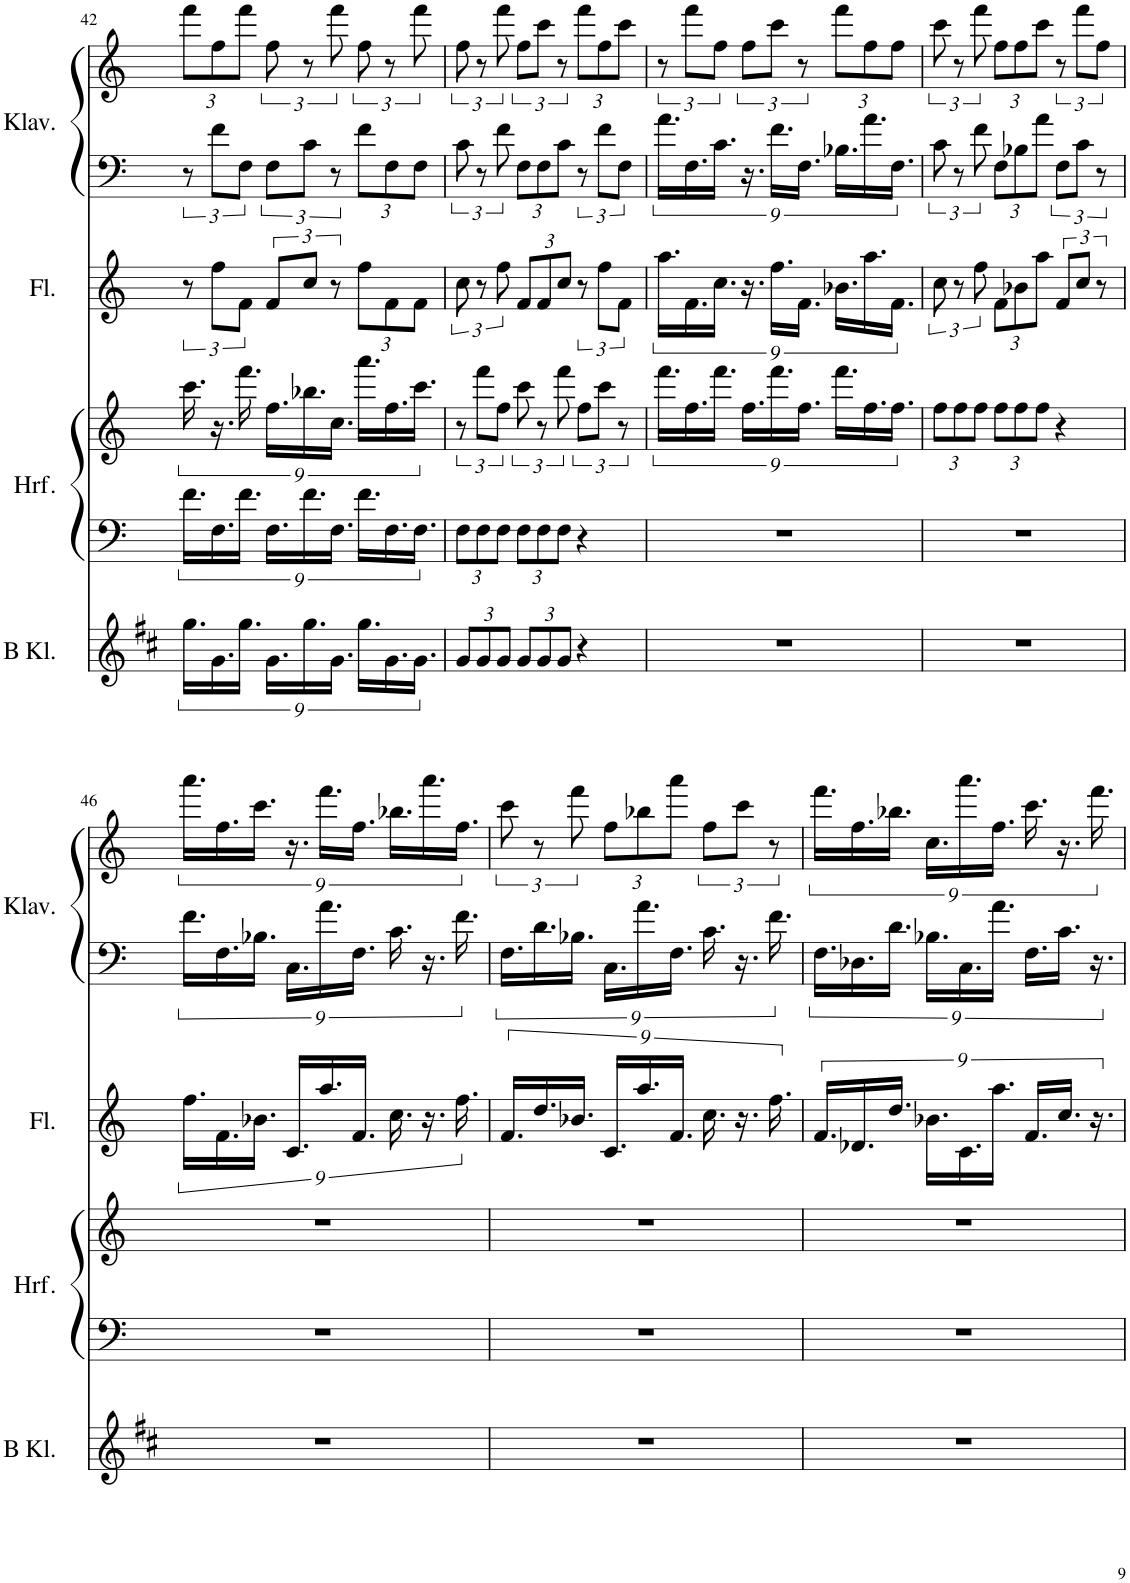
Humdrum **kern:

**kern	**kern	**kern	**kern	**kern	**kern
*part4	*part3	*part3	*part2	*part1	*part1
*staff6	*staff5	*staff4	*staff3	*staff2	*staff1
*I"Klarinette in B	*I"Harfe	*	*I"Flöte	*I"Klavier	*
*	*I'Hrf.	*	*I'Fl.	*I'Klav.	*
!!LO:PB:g=z
*clefG2	*clefF4	*clefG2	*clefG2	*clefF4	*clefG2
*Trd1c2	*	*	*	*	*
*k[f#c#]	*k[]	*k[]	*k[]	*k[]	*k[]
*M3/4	*M3/4	*M3/4	*M3/4	*M3/4	*M3/4
*	*	*	*	*	*Xbrackettup
=42	=42	=42	=42	=42	=42
18.gg\LL	18.f\LL	18.ccc\	12r	12r	12fff\L
18.g\	18.F\	18.r	12ff\L	12f\L	12ff\
18.gg\JJ	18.f\JJ	18.fff\	12f\J	12F\J	12fff\J
*	*	*	*	*	*brackettup
18.g\LL	18.F\LL	18.ff\LL	12f/L	12F\L	12ff\
18.gg\	18.f\	18.bb-X\	12cc/J	12c\J	12r
18.g\JJ	18.F\JJ	18.cc\JJ	12r	12r	12fff\
*	*	*	*Xbrackettup	*Xbrackettup	*
18.gg\LL	18.f\LL	18.aaa\LL	12ff\L	12f\L	12ff\
18.g\	18.F\	18.ff\	12f\	12F\	12r
18.g\JJ	18.F\JJ	18.ccc\JJ	12f\J	12F\J	12fff\
=43	=43	=43	=43	=43	=43
*Xbrackettup	*Xbrackettup	*	*brackettup	*brackettup	*
12g/L	12F\L	12r	12cc\	12c\	12ff\
12g/	12F\	12fff\L	12r	12r	12r
12g/J	12F\J	12ff\J	12ff\	12f\	12fff\
*	*	*	*Xbrackettup	*Xbrackettup	*
12g/L	12F\L	12ccc\	12f/L	12F\L	12ff\L
12g/	12F\	12r	12f/	12F\	12ccc\J
12g/J	12F\J	12fff\	12cc/J	12c\J	12r
*	*	*	*brackettup	*brackettup	*Xbrackettup
4r	4r	12ff\L	12r	12r	12fff\L
.	.	12ccc\J	12ff\L	12f\L	12ff\
.	.	12r	12f\J	12F\J	12ccc\J
=44	=44	=44	=44	=44	=44
*	*	*	*	*	*brackettup
2.r	2.r	18.fff\LL	18.aa\LL	18.a\LL	12r
.	.	18.ff\	18.f\	18.F\	12fff\L
.	.	18.fff\JJ	18.cc\JJ	18.c\JJ	12ff\J
.	.	18.ff\LL	18.r	18.r	12ff\L
.	.	18.fff\	18.ff\LL	18.f\LL	12ccc\J
.	.	18.ff\JJ	18.f\JJ	18.F\JJ	12r
*	*	*	*	*	*Xbrackettup
.	.	18.fff\LL	18.b-X\LL	18.B-X\LL	12fff\L
.	.	18.ff\	18.aa\	18.a\	12ff\
.	.	18.ff\JJ	18.f\JJ	18.F\JJ	12ff\J
=45	=45	=45	=45	=45	=45
*	*	*Xbrackettup	*	*	*brackettup
2.r	2.r	12ff\L	12cc\	12c\	12ccc\
.	.	12ff\	12r	12r	12r
.	.	12ff\J	12ff\	12f\	12fff\
*	*	*	*Xbrackettup	*Xbrackettup	*Xbrackettup
.	.	12ff\L	12f\L	12F\L	12ff\L
.	.	12ff\	12b-X\	12B-X\	12ff\
.	.	12ff\J	12aa\J	12a\J	12ccc\J
*	*	*	*brackettup	*brackettup	*brackettup
.	.	4r	12f/L	12F\L	12r
.	.	.	12cc/J	12c\J	12fff\L
.	.	.	12r	12r	12ff\J
!!LO:LB:g=z
=46	=46	=46	=46	=46	=46
2.r	2.r	2.r	18.ff\LL	18.f\LL	18.aaa\LL
.	.	.	18.f\	18.F\	18.ff\
.	.	.	18.b-X\JJ	18.B-X\JJ	18.ccc\JJ
.	.	.	18.c/LL	18.C\LL	18.r
.	.	.	18.aa/	18.a\	18.fff\LL
.	.	.	18.f/JJ	18.F\JJ	18.ff\JJ
.	.	.	18.cc\	18.c\	18.bb-X\LL
.	.	.	18.r	18.r	18.aaa\
.	.	.	18.ff\	18.f\	18.ff\JJ
=47	=47	=47	=47	=47	=47
2.r	2.r	2.r	18.f/LL	18.F\LL	12ccc\
.	.	.	18.dd/	18.d\	12r
.	.	.	18.b-X/JJ	18.B-X\JJ	12fff\
*	*	*	*	*	*Xbrackettup
.	.	.	18.c/LL	18.C\LL	12ff\L
.	.	.	18.aa/	18.a\	12bb-X\
.	.	.	18.f/JJ	18.F\JJ	12aaa\J
*	*	*	*	*	*brackettup
.	.	.	18.cc\	18.c\	12ff\L
.	.	.	18.r	18.r	12ccc\J
.	.	.	18.ff\	18.f\	12r
=48	=48	=48	=48	=48	=48
2.r	2.r	2.r	18.f/LL	18.F\LL	18.fff\LL
.	.	.	18.d-X/	18.D-X\	18.ff\
.	.	.	18.dd/JJ	18.d\JJ	18.bb-X\JJ
.	.	.	18.b-X\LL	18.B-X\LL	18.cc\LL
.	.	.	18.c\	18.C\	18.aaa\
.	.	.	18.aa\JJ	18.a\JJ	18.ff\JJ
.	.	.	18.f/LL	18.F\LL	18.ccc\
.	.	.	18.cc/JJ	18.c\JJ	18.r
.	.	.	18.r	18.r	18.fff\
=	=	=	=	=	=
*-	*-	*-	*-	*-	*-
